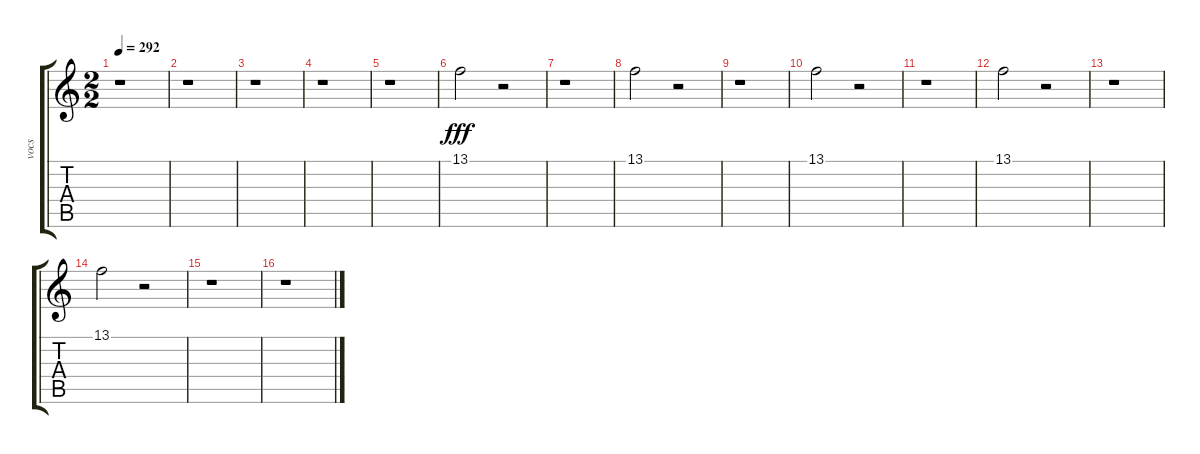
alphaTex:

\track ("vocs" "vocs") {instrument lead2sawtooth}
\staff {score tabs}
\tuning (E4 B3 G3 D3 A2 E2) {hide}
\ts (2 2)
\tempo 292
\clef g2
\ks c
r.1{dy fff} |
r.1 |
r.1 |
r.1 |
r.1 |
13.1.2 r.2 |
r.1 |
13.1.2 r.2 |
r.1 |
13.1.2 r.2 |
r.1 |
13.1.2 r.2 |
r.1 |
13.1.2 r.2 |
r.1 |
r.1
